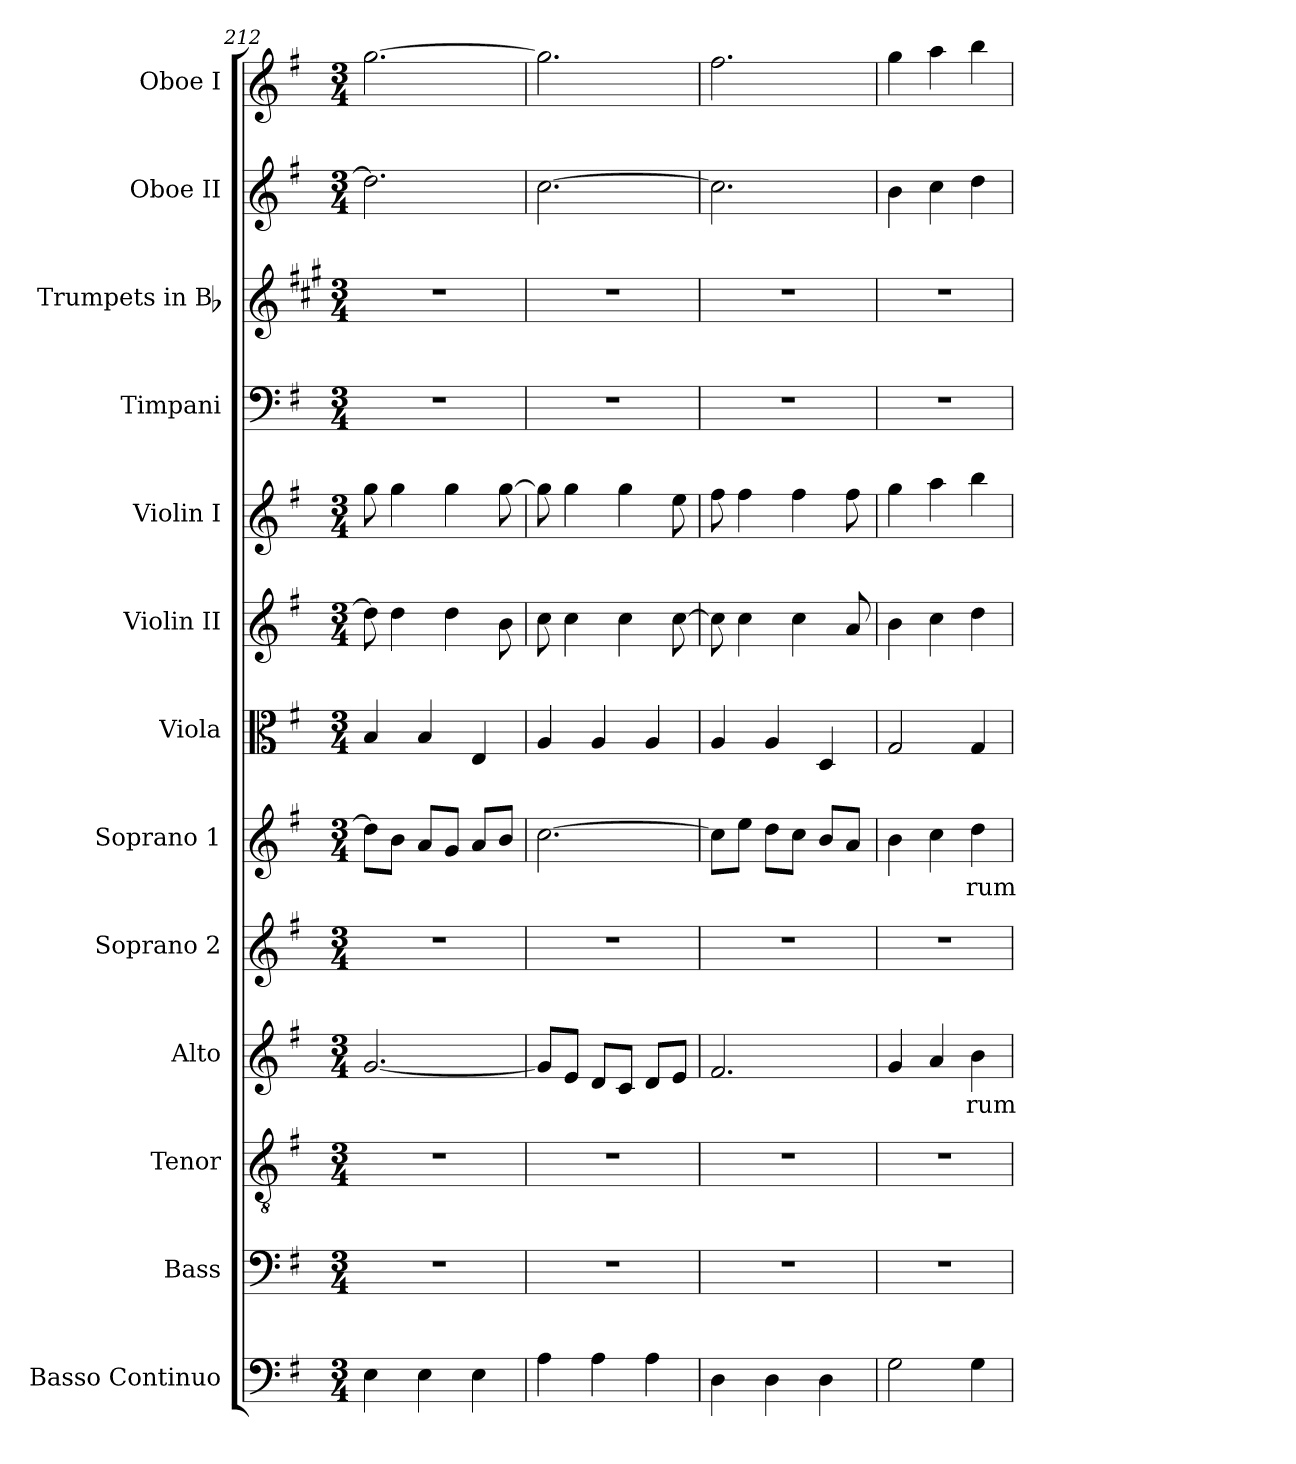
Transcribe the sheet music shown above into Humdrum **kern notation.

**kern	**kern	**kern	**kern	**text	**kern	**kern	**text	**kern	**kern	**kern	**kern	**kern	**kern	**kern
*part13	*part12	*part11	*part10	*part10	*part9	*part8	*part8	*part7	*part6	*part5	*part4	*part3	*part2	*part1
*staff13	*staff12	*staff11	*staff10	*staff10	*staff9	*staff8	*staff8	*staff7	*staff6	*staff5	*staff4	*staff3	*staff2	*staff1
*I"Basso Continuo	*I"Bass	*I"Tenor	*I"Alto	*	*I"Soprano 2	*I"Soprano 1	*	*I"Viola	*I"Violin II	*I"Violin I	*I"Timpani	*I"Trumpets in Bb	*I"Oboe II	*I"Oboe I
*I'BC	*I'B	*I'T	*I'A	*	*I'S	*I'S	*	*I'Vla.	*I'Vln. II	*I'Vln. I	*I'Timp.	*	*I'Ob. II	*I'Ob. I
*clefF4	*clefF4	*clefGv2	*clefG2	*	*clefG2	*clefG2	*	*clefC3	*clefG2	*clefG2	*clefF4	*clefG2	*clefG2	*clefG2
*	*	*	*	*	*	*	*	*	*	*	*	*ITrd1c2	*	*
*k[f#]	*k[f#]	*k[f#]	*k[f#]	*	*k[f#]	*k[f#]	*	*k[f#]	*k[f#]	*k[f#]	*k[f#]	*k[f#]	*k[f#]	*k[f#]
*G:	*G:	*G:	*G:	*	*G:	*G:	*	*G:	*G:	*G:	*G:	*G:	*G:	*G:
*M3/4	*M3/4	*M3/4	*M3/4	*	*M3/4	*M3/4	*	*M3/4	*M3/4	*M3/4	*M3/4	*M3/4	*M3/4	*M3/4
=212	=212	=212	=212	=212	=212	=212	=212	=212	=212	=212	=212	=212	=212	=212
4E\	2.r	2.r	[2.g/	.	2.r	8dd\L]	.	4B/	8dd\]	8gg\	2.r	2.r	2.dd\]	[2.gg\
.	.	.	.	.	.	8b\J	.	.	4dd\	4gg\	.	.	.	.
4E\	.	.	.	.	.	8a/L	.	4B/	.	.	.	.	.	.
.	.	.	.	.	.	8g/J	.	.	4dd\	4gg\	.	.	.	.
4E\	.	.	.	.	.	8a/L	.	4E/	.	.	.	.	.	.
.	.	.	.	.	.	8b/J	.	.	8b\	[8gg\	.	.	.	.
=213	=213	=213	=213	=213	=213	=213	=213	=213	=213	=213	=213	=213	=213	=213
4A\	2.r	2.r	8g/L]	.	2.r	[2.cc\	.	4A/	8cc\	8gg\]	2.r	2.r	[2.cc\	2.gg\]
.	.	.	8e/J	.	.	.	.	.	4cc\	4gg\	.	.	.	.
4A\	.	.	8d/L	.	.	.	.	4A/	.	.	.	.	.	.
.	.	.	8c/J	.	.	.	.	.	4cc\	4gg\	.	.	.	.
4A\	.	.	8d/L	.	.	.	.	4A/	.	.	.	.	.	.
.	.	.	8e/J	.	.	.	.	.	[8cc\	8ee\	.	.	.	.
=214	=214	=214	=214	=214	=214	=214	=214	=214	=214	=214	=214	=214	=214	=214
4D\	2.r	2.r	2.f#/	.	2.r	8cc\L]	.	4A/	8cc\]	8ff#\	2.r	2.r	2.cc\]	2.ff#\
.	.	.	.	.	.	8ee\J	.	.	4cc\	4ff#\	.	.	.	.
4D\	.	.	.	.	.	8dd\L	.	4A/	.	.	.	.	.	.
.	.	.	.	.	.	8cc\J	.	.	4cc\	4ff#\	.	.	.	.
4D\	.	.	.	.	.	8b/L	.	4D/	.	.	.	.	.	.
.	.	.	.	.	.	8a/J	.	.	8a/	8ff#\	.	.	.	.
!!LO:PB:g=z
=215	=215	=215	=215	=215	=215	=215	=215	=215	=215	=215	=215	=215	=215	=215
2G\	2.r	2.r	4g/	.	2.r	4b\	.	2G/	4b\	4gg\	2.r	2.r	4b\	4gg\
.	.	.	4a/	.	.	4cc\	.	.	4cc\	4aa\	.	.	4cc\	4aa\
!	!	!	!	!LO:LY:b	!	!	!LO:LY:b	!	!	!	!	!	!	!
4G\	.	.	4b\	-rum	.	4dd\	-rum	4G/	4dd\	4bb\	.	.	4dd\	4bb\
=	=	=	=	=	=	=	=	=	=	=	=	=	=	=
*-	*-	*-	*-	*-	*-	*-	*-	*-	*-	*-	*-	*-	*-	*-
